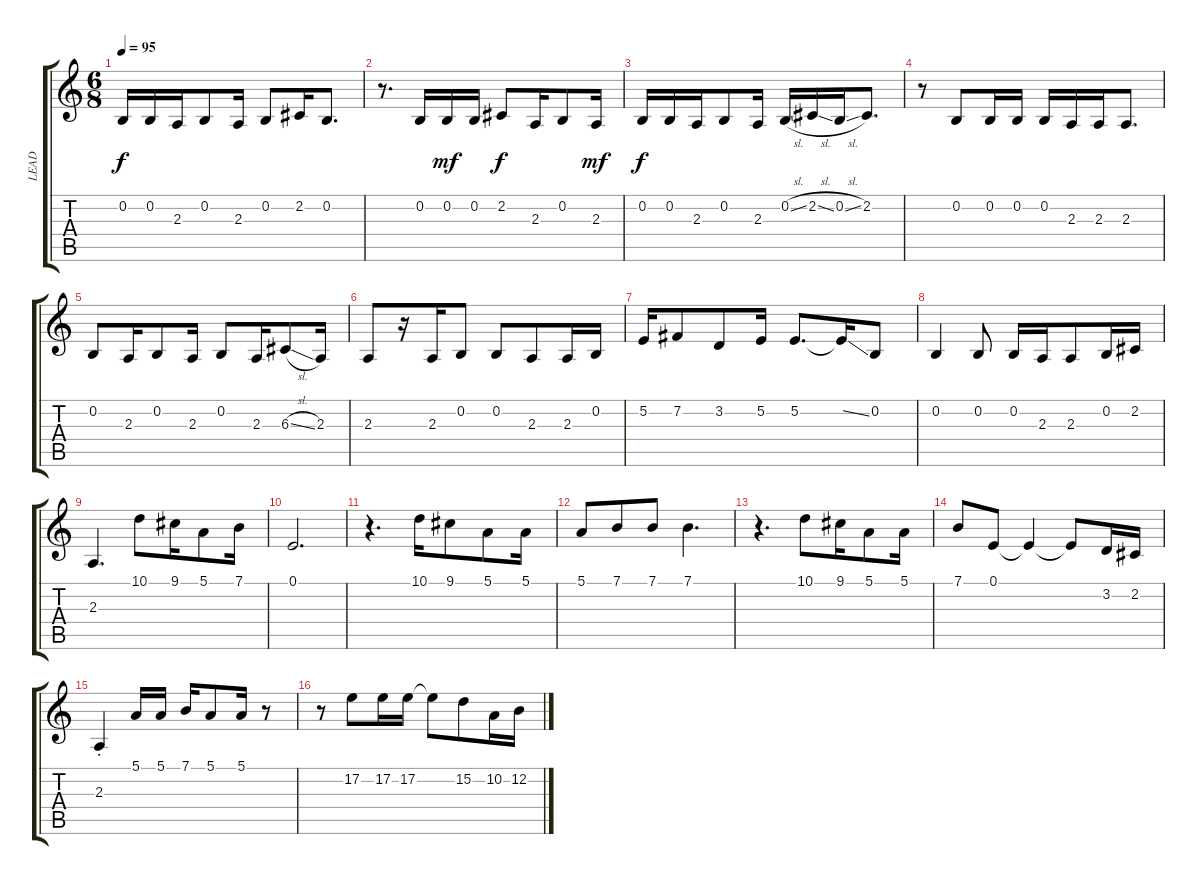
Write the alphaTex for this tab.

\track ("LEAD" "LEAD") {instrument clarinet}
\staff {score tabs}
\tuning (E4 B3 G3 D3 A2 E2) {hide}
\ts (6 8)
\tempo 95
\clef g2
\ks c
0.2.16{dy f} 0.2.16 2.3.16 0.2.8 2.3.16 0.2.8 2.2.16 0.2.8{d} |
r.8{d} 0.2.16 0.2.16{dy mf} 0.2.16 2.2.8{dy f} 2.3.16 0.2.8 2.3.16{dy mf} |
0.2.16{dy f} 0.2.16 2.3.16 0.2.8 2.3.16 0.2{sl}.16 2.2{sl}.16 0.2{sl}.16 2.2.8{d} |
r.8 0.2.8 0.2.16 0.2.16 0.2.16 2.3.16 2.3.16 2.3.8{d} |
0.2.8 2.3.16 0.2.8 2.3.16 0.2.8 2.3.16 6.3{sl}.8 2.3.16 |
2.3.8 r.16 2.3.16 0.2.8 0.2.8 2.3.8 2.3.16 0.2.16 |
5.2.16 7.2.8 3.2.8 5.2.16 5.2.8{d} 5.2{ss t}.16 0.2.8 |
0.2.4 0.2.8 0.2.16 2.3.16 2.3.8 0.2.16 2.2.16 |
2.3.4{d} 10.1.8 9.1.16 5.1.8 7.1.16 |
0.1.2{d} |
r.4{d} 10.1.16 9.1.8 5.1.8 5.1.16 |
5.1.8 7.1.8 7.1.8 7.1.4{d} |
r.4{d} 10.1.8 9.1.16 5.1.8 5.1.16 |
7.1.8 0.1.8 0.1{t}.4 0.1{t}.8 3.2.16 2.2.16 |
2.3{st}.4 5.1.16 5.1.16 7.1.16 5.1.8 5.1.16 r.8 |
r.8 17.2.8 17.2.16 17.2.16 17.2{t}.8 15.2.8 10.2.16 12.2.16
